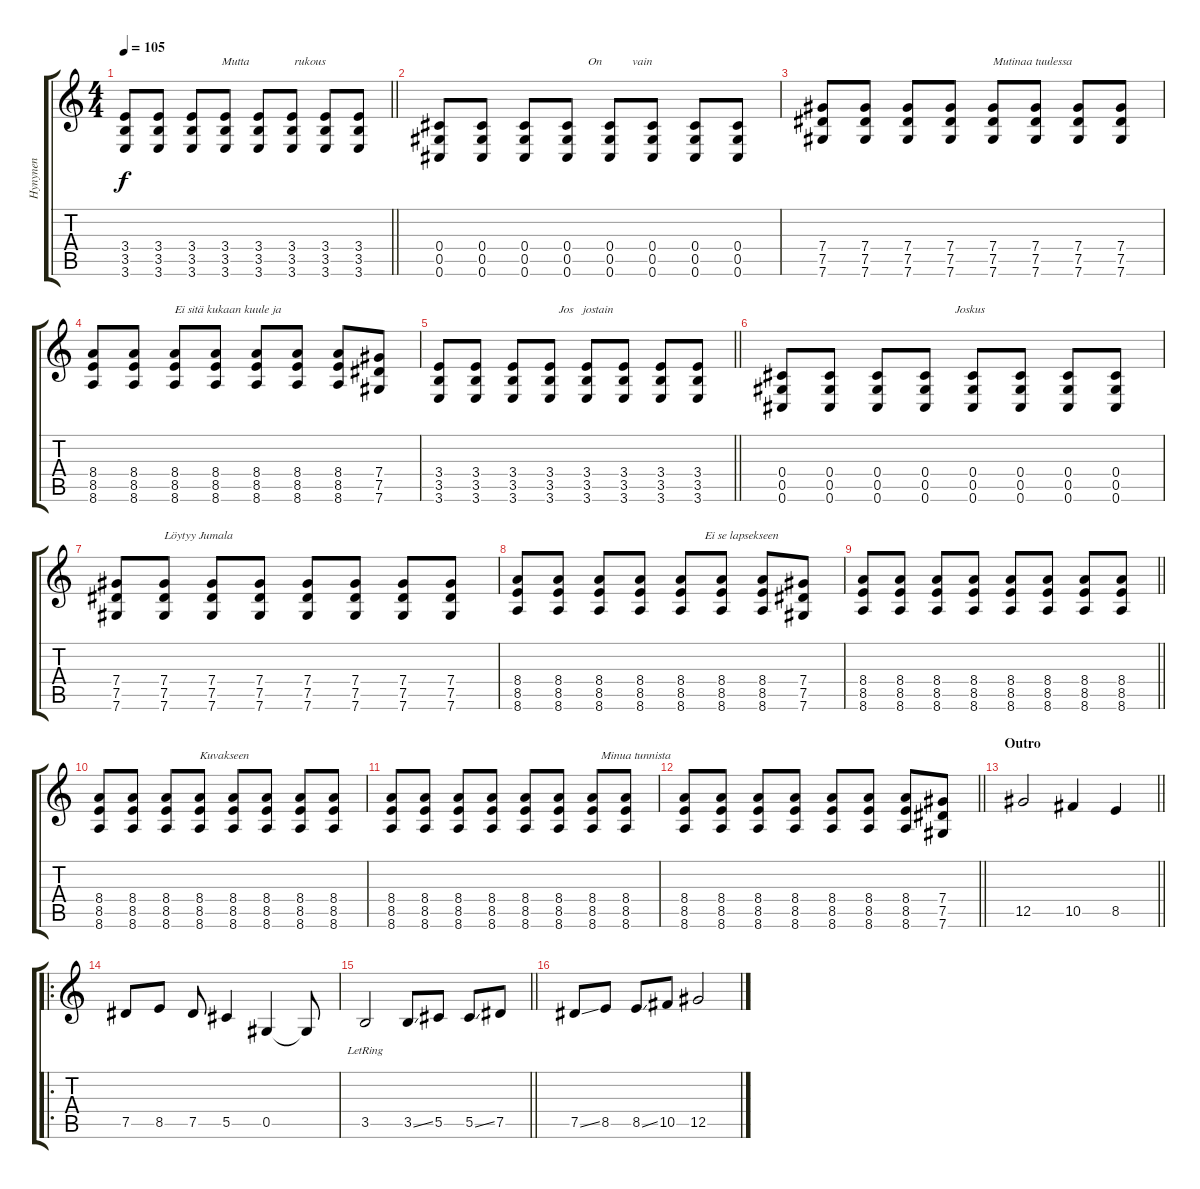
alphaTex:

\track ("Hynynen" "Hynynen") {instrument distortionguitar}
\staff {score tabs}
\tuning (Eb4 Bb3 Gb3 Db3 Ab2 Db2) {hide}
\ts (4 4)
\tempo 105
\clef g2
\barLineRight lightlight
\ks c
(3.4 3.5 3.6).8{dy f} (3.4 3.5 3.6).8 (3.4 3.5 3.6).8{txt "          Mutta               rukous"} (3.4 3.5 3.6).8 (3.4 3.5 3.6).8 (3.4 3.5 3.6).8 (3.4 3.5 3.6).8 (3.4 3.5 3.6).8 |
(0.4 0.5 0.6).8 (0.4 0.5 0.6).8 (0.4 0.5 0.6).8 (0.4 0.5 0.6).8{txt "       On          vain"} (0.4 0.5 0.6).8 (0.4 0.5 0.6).8 (0.4 0.5 0.6).8 (0.4 0.5 0.6).8 |
(7.4 7.5 7.6).8 (7.4 7.5 7.6).8 (7.4 7.5 7.6).8 (7.4 7.5 7.6).8 (7.4 7.5 7.6).8{txt "Mutinaa tuulessa"} (7.4 7.5 7.6).8 (7.4 7.5 7.6).8 (7.4 7.5 7.6).8 |
(8.4 8.5 8.6).8 (8.4 8.5 8.6).8 (8.4 8.5 8.6).8{txt "Ei sitä kukaan kuule ja"} (8.4 8.5 8.6).8 (8.4 8.5 8.6).8 (8.4 8.5 8.6).8 (8.4 8.5 8.6).8 (7.4 7.5 7.6).8 |
\barLineRight lightlight
(3.4 3.5 3.6).8 (3.4 3.5 3.6).8 (3.4 3.5 3.6).8 (3.4 3.5 3.6).8{txt "   Jos   jostain"} (3.4 3.5 3.6).8 (3.4 3.5 3.6).8 (3.4 3.5 3.6).8 (3.4 3.5 3.6).8 |
(0.4 0.5 0.6).8 (0.4 0.5 0.6).8 (0.4 0.5 0.6).8 (0.4 0.5 0.6).8{txt "          Joskus"} (0.4 0.5 0.6).8 (0.4 0.5 0.6).8 (0.4 0.5 0.6).8 (0.4 0.5 0.6).8 |
(7.4 7.5 7.6).8 (7.4 7.5 7.6).8{txt "Löytyy Jumala"} (7.4 7.5 7.6).8 (7.4 7.5 7.6).8 (7.4 7.5 7.6).8 (7.4 7.5 7.6).8 (7.4 7.5 7.6).8 (7.4 7.5 7.6).8 |
(8.4 8.5 8.6).8 (8.4 8.5 8.6).8 (8.4 8.5 8.6).8 (8.4 8.5 8.6).8 (8.4 8.5 8.6).8{txt "        Ei se lapsekseen"} (8.4 8.5 8.6).8 (8.4 8.5 8.6).8 (7.4 7.5 7.6).8 |
\barLineRight lightlight
(8.4 8.5 8.6).8 (8.4 8.5 8.6).8 (8.4 8.5 8.6).8 (8.4 8.5 8.6).8 (8.4 8.5 8.6).8 (8.4 8.5 8.6).8 (8.4 8.5 8.6).8 (8.4 8.5 8.6).8 |
(8.4 8.5 8.6).8 (8.4 8.5 8.6).8 (8.4 8.5 8.6).8 (8.4 8.5 8.6).8{txt "Kuvakseen"} (8.4 8.5 8.6).8 (8.4 8.5 8.6).8 (8.4 8.5 8.6).8 (8.4 8.5 8.6).8 |
(8.4 8.5 8.6).8 (8.4 8.5 8.6).8 (8.4 8.5 8.6).8 (8.4 8.5 8.6).8 (8.4 8.5 8.6).8 (8.4 8.5 8.6).8{txt "              Minua tunnista"} (8.4 8.5 8.6).8 (8.4 8.5 8.6).8 |
\barLineRight lightlight
(8.4 8.5 8.6).8 (8.4 8.5 8.6).8 (8.4 8.5 8.6).8 (8.4 8.5 8.6).8 (8.4 8.5 8.6).8 (8.4 8.5 8.6).8 (8.4 8.5 8.6).8 (7.4 7.5 7.6).8 |
\section ("" "Outro")
\barLineRight lightlight
12.5.2 10.5.4 8.5.4 |
\ro
\section ("" "")
7.5.8 8.5.8 7.5.8 5.5.4 0.5.4 0.5{t}.8 |
\barLineRight lightlight
3.5{lr}.2 3.5{ss}.8 5.5.8 5.5{ss}.8 7.5.8 |
7.5{ss}.8 8.5.8 8.5{ss}.8 10.5.8 12.5.2
